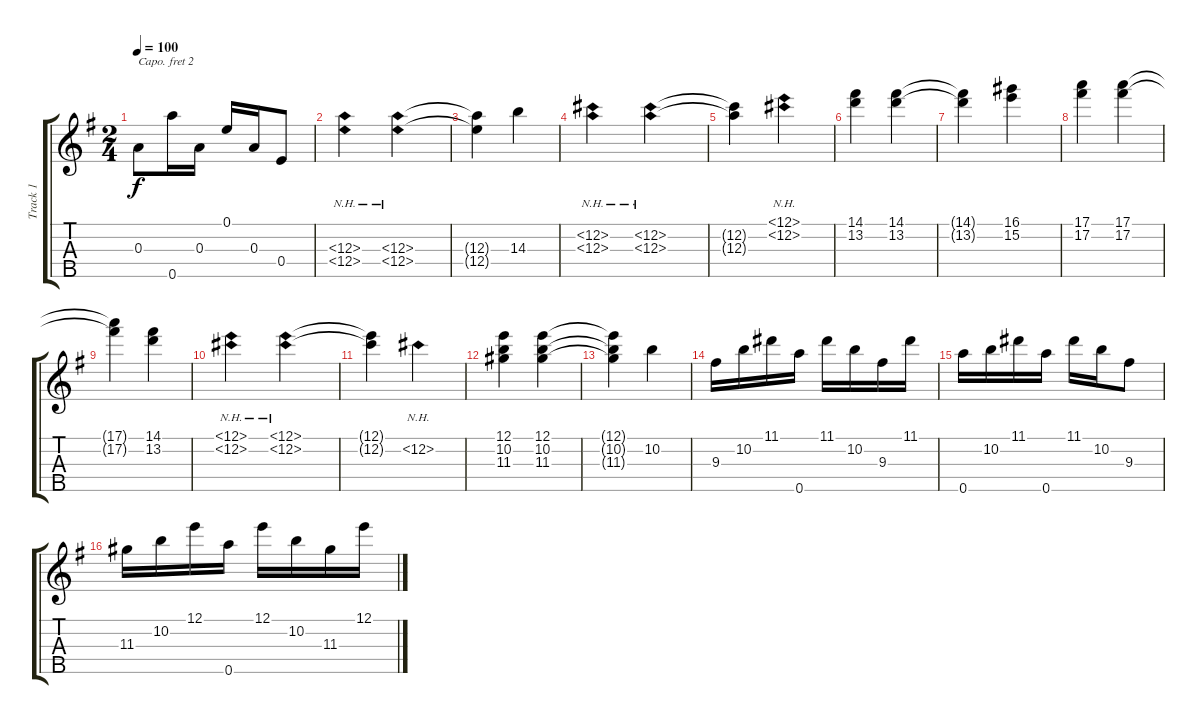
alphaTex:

\track ("Track 1" "Track 1") {instrument banjo}
\staff {score tabs}
\capo 2
\tuning (D4 B3 G3 D3 G4) {hide}
\displaytranspose 12
\ts (2 4)
\tempo 100
\clef g2
\ks g
0.3.8{dy f} 0.5.16 0.3.16 0.1.16 0.3.16 0.4.8 |
(12.3{nh} 12.4{nh}).4 (12.3{nh} 12.4{nh}).4 |
(12.3{t} 12.4{t}).4 14.3.4 |
(12.2{nh} 12.3{nh}).4 (12.2{nh} 12.3{nh}).4 |
(12.2{t} 12.3{t}).4 (12.1{nh} 12.2{nh}).4 |
(14.1 13.2).4 (14.1 13.2).4 |
(14.1{t} 13.2{t}).4 (16.1 15.2).4 |
(17.1 17.2).4 (17.1 17.2).4 |
(17.1{t} 17.2{t}).4 (14.1 13.2).4 |
(12.1{nh} 12.2{nh}).4 (12.1{nh} 12.2{nh}).4 |
(12.1{t} 12.2{t}).4 12.2{nh}.4 |
(12.1 10.2 11.3).4 (12.1 10.2 11.3).4 |
(12.1{t} 10.2{t} 11.3{t}).4 10.2.4 |
9.3.16 10.2.16 11.1.16 0.5.16 11.1.16 10.2.16 9.3.16 11.1.16 |
0.5.16 10.2.16 11.1.16 0.5.16 11.1.16 10.2.16 9.3.8 |
11.3.16 10.2.16 12.1.16 0.5.16 12.1.16 10.2.16 11.3.16 12.1.16
